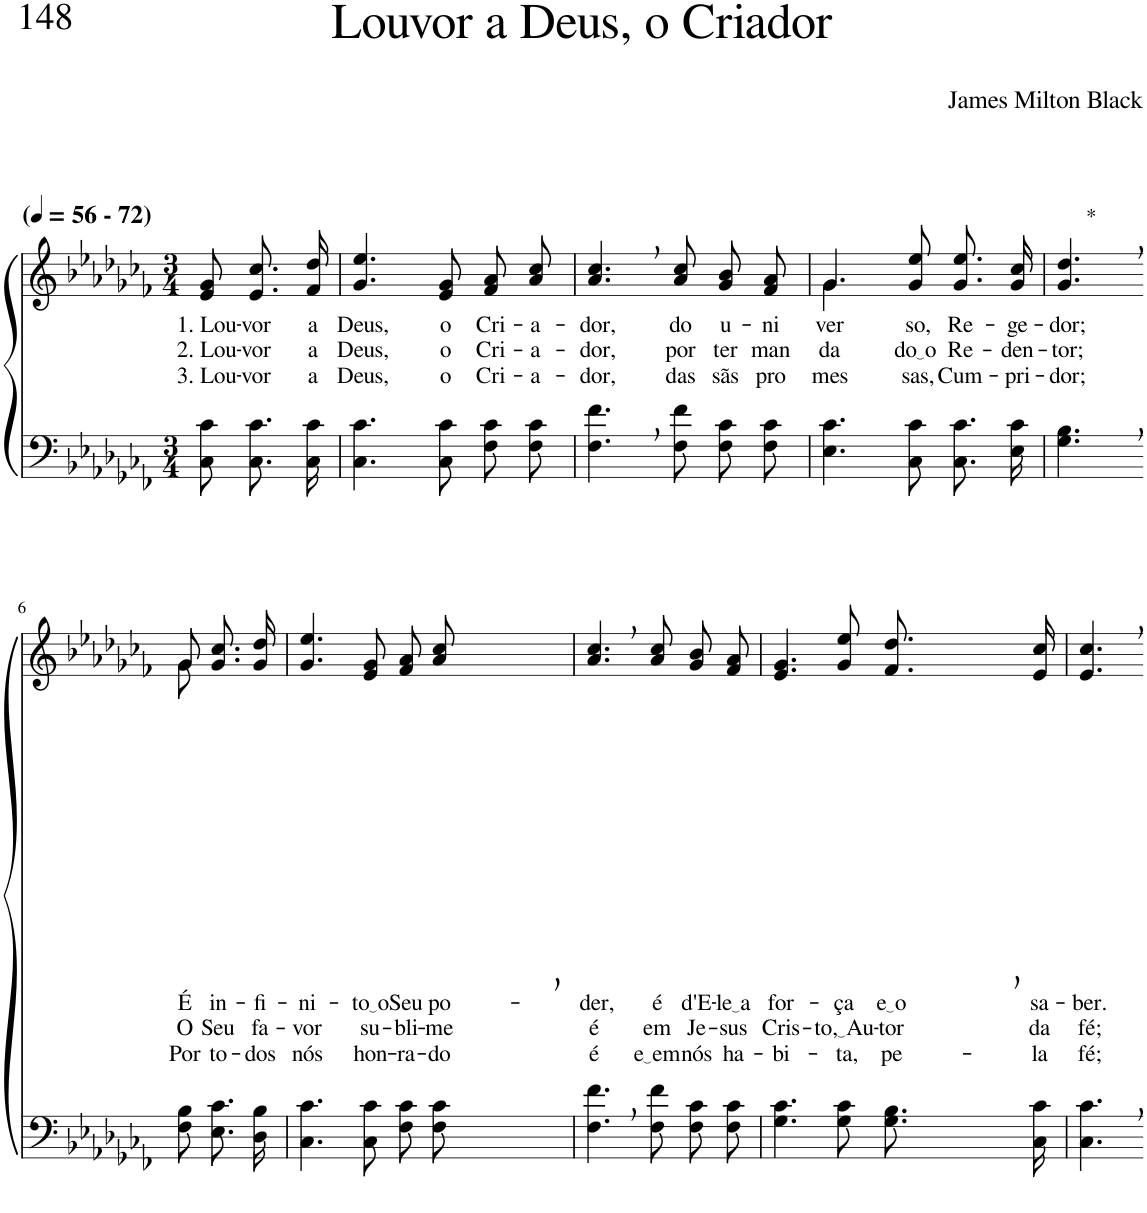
**kern	**kern	**text	**text	**text
*part2	*part1	*part1	*part1	*part1
*staff2	*staff1	*staff1	*staff1	*staff1
*I"Parte III e IV	*I"Parte I e II	*	*	*
*clefF4	*clefG2	*	*	*
*Trd2c3	*Trd2c3	*	*	*
*k[b-e-a-d-g-c-f-]	*k[b-e-a-d-g-c-f-]	*	*	*
*M3/4	*M3/4	*	*	*
*MM56	*MM56	*	*	*
=1	=1	=1	=1	=1
!	!LO:TX:a:B:t=(	!	!	!
!	!LO:TX:a:B:t=- 72)	!	!	!
!	!	!LO:LY:b	!LO:LY:b	!LO:LY:b
8C-\ 8c-\	8e-/ 8g-/	1. Lou-	2. Lou-	3. Lou-
!	!	!LO:LY:b	!LO:LY:b	!LO:LY:b
8.C-\ 8.c-\L	8.e-/ 8.cc-/L	-vor	-vor	-vor
!	!	!LO:LY:b	!LO:LY:b	!LO:LY:b
16C-\ 16c-\Jk	16f-/ 16dd-/Jk	a	a	a
=2	=2	=2	=2	=2
!	!	!LO:LY:b	!LO:LY:b	!LO:LY:b
4.C-\ 4.c-\	4.g-/ 4.ee-/	Deus,	Deus,	Deus,
!	!	!LO:LY:b	!LO:LY:b	!LO:LY:b
8C-\ 8c-\	8e-/ 8g-/	o	o	o
!	!	!LO:LY:b	!LO:LY:b	!LO:LY:b
8F-\ 8c-\L	8f-/ 8a-/L	Cri-	Cri-	Cri-
!	!	!LO:LY:b	!LO:LY:b	!LO:LY:b
8F-\ 8c-\J	8a-/ 8cc-/J	-a-	-a-	-a-
=3	=3	=3	=3	=3
!	!	!LO:LY:b	!LO:LY:b	!LO:LY:b
4.F-\, 4.f-\,	4.a-/, 4.cc-/,	-dor,	-dor,	-dor,
!	!	!LO:LY:b	!LO:LY:b	!LO:LY:b
8F-\ 8f-\	8a-/ 8cc-/	do	por	das
!	!	!LO:LY:b	!LO:LY:b	!LO:LY:b
8F-\ 8c-\L	8g-/ 8b-/L	u-	ter	sãs
!	!	!LO:LY:b	!LO:LY:b	!LO:LY:b
8F-\ 8c-\J	8f-/ 8a-/J	-ni-	man-	pro-
=4	=4	=4	=4	=4
*	*^	*	*	*
!	!	!	!LO:LY:b	!LO:LY:b	!LO:LY:b
4.E-\ 4.c-\	4.g-/	4.g-\	-ver-	-da-	-mes-
!	!	!	!LO:LY:b	!LO:LY:b	!LO:LY:b
8C-\ 8c-\	8g-/ 8ee-/	4.ryy	-so,	do o	-sas,
!	!	!	!LO:LY:b	!LO:LY:b	!LO:LY:b
8.C-\ 8.c-\L	8.g-/ 8.ee-/L	.	Re-	Re-	Cum-
!	!	!	!LO:LY:b	!LO:LY:b	!LO:LY:b
16E-\ 16c-\Jk	16g-/ 16cc-/Jk	.	-ge-	-den-	-pri-
*	*v	*v	*	*	*
=5	=5	=5	=5	=5
!	!LO:TX:a:t=*	!	!	!
!	!	!LO:LY:b	!LO:LY:b	!LO:LY:b
4.G-\, 4.B-\,	4.g-/, 4.dd-/,	-dor;	-tor;	-dor;
!!LO:LB:g=z
=6-	=6-	=6-	=6-	=6-
*	*^	*	*	*
!	!	!	!LO:LY:b	!LO:LY:b	!LO:LY:b
8F-\ 8B-\	8g-/	8g-\	É	O	-Por
!	!	!	!LO:LY:b	!LO:LY:b	!LO:LY:b
8.E-\ 8.c-\L	8.g-\ 8.cc-\L	4ryy	in-	Seu	to-
!	!	!	!LO:LY:b	!LO:LY:b	!LO:LY:b
16D-\ 16B-\Jk	16g-\ 16dd-\Jk	.	-fi-	fa-	-dos
*	*v	*v	*	*	*
=7	=7	=7	=7	=7
!	!	!LO:LY:b	!LO:LY:b	!LO:LY:b
4.C-\ 4.c-\	4.g-/ 4.ee-/	-ni-	-vor	nós
!	!	!LO:LY:b	!LO:LY:b	!LO:LY:b
8C-\ 8c-\	8e-/ 8g-/	to o	su-	hon-
!	!	!LO:LY:b	!LO:LY:b	!LO:LY:b
8F-\ 8c-\L	8f-/ 8a-/L	Seu	-bli-	-ra-
!	!	!LO:LY:b	!LO:LY:b	!LO:LY:b
8F-,\ 8c-,\J	8a-,/ 8cc-,/J	po-	-me	-do
=8	=8	=8	=8	=8
!	!	!LO:LY:b	!LO:LY:b	!LO:LY:b
4.F-\, 4.f-\,	4.a-/, 4.cc-/,	-der,	é	é
!	!	!LO:LY:b	!LO:LY:b	!LO:LY:b
8F-\ 8f-\	8a-/ 8cc-/	é	em	e em
!	!	!LO:LY:b	!LO:LY:b	!LO:LY:b
8F-\ 8c-\L	8g-/ 8b-/L	d'E-	Je-	nós
!	!	!LO:LY:b	!LO:LY:b	!LO:LY:b
8F-\ 8c-\J	8f-/ 8a-/J	le a	-sus	ha-
=9	=9	=9	=9	=9
!	!	!LO:LY:b	!LO:LY:b	!LO:LY:b
4.G-\ 4.c-\	4.e-/ 4.g-/	for-	Cris-	-bi-
!	!	!LO:LY:b	!LO:LY:b	!LO:LY:b
8G-\ 8c-\	8g-/ 8ee-/	-ça	to, Au	-ta,
!	!	!LO:LY:b	!LO:LY:b	!LO:LY:b
8.G-,\ 8.B-,\L	8.f-,/ 8.dd-,/L	e o	-tor	pe-
!	!	!LO:LY:b	!LO:LY:b	!LO:LY:b
16C-\ 16c-\Jk	16e-/ 16cc-/Jk	sa-	da	-la
=10	=10	=10	=10	=10
!	!	!LO:LY:b	!LO:LY:b	!LO:LY:b
4.C-\, 4.c-\,	4.e-/, 4.cc-/,	-ber.	fé;	fé;
=-	=-	=-	=-	=-
*-	*-	*-	*-	*-
